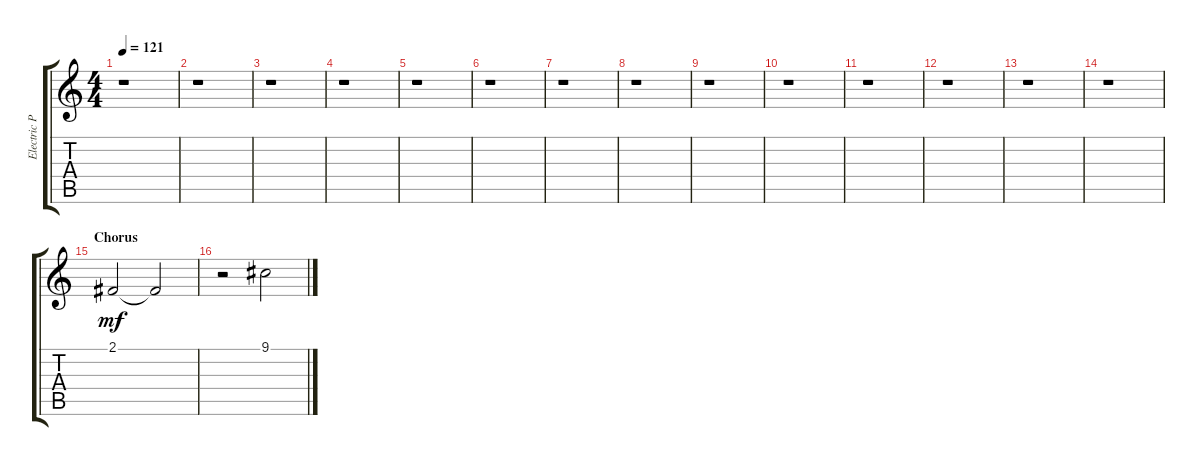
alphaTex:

\track ("Electric Piano (Staff 1)" "Electric P") {instrument electricgrandpiano}
\staff {score tabs}
\tuning (E4 B3 G3 D3 A2 E2) {hide}
\ts (4 4)
\tempo 121
\clef g2
\ks c
r.1{dy mf} |
r.1 |
r.1 |
r.1 |
r.1 |
r.1 |
r.1 |
r.1 |
r.1 |
r.1 |
r.1 |
r.1 |
r.1 |
r.1 |
\section ("" "Chorus")
2.1.2 2.1{t}.2 |
r.2 9.1.2
